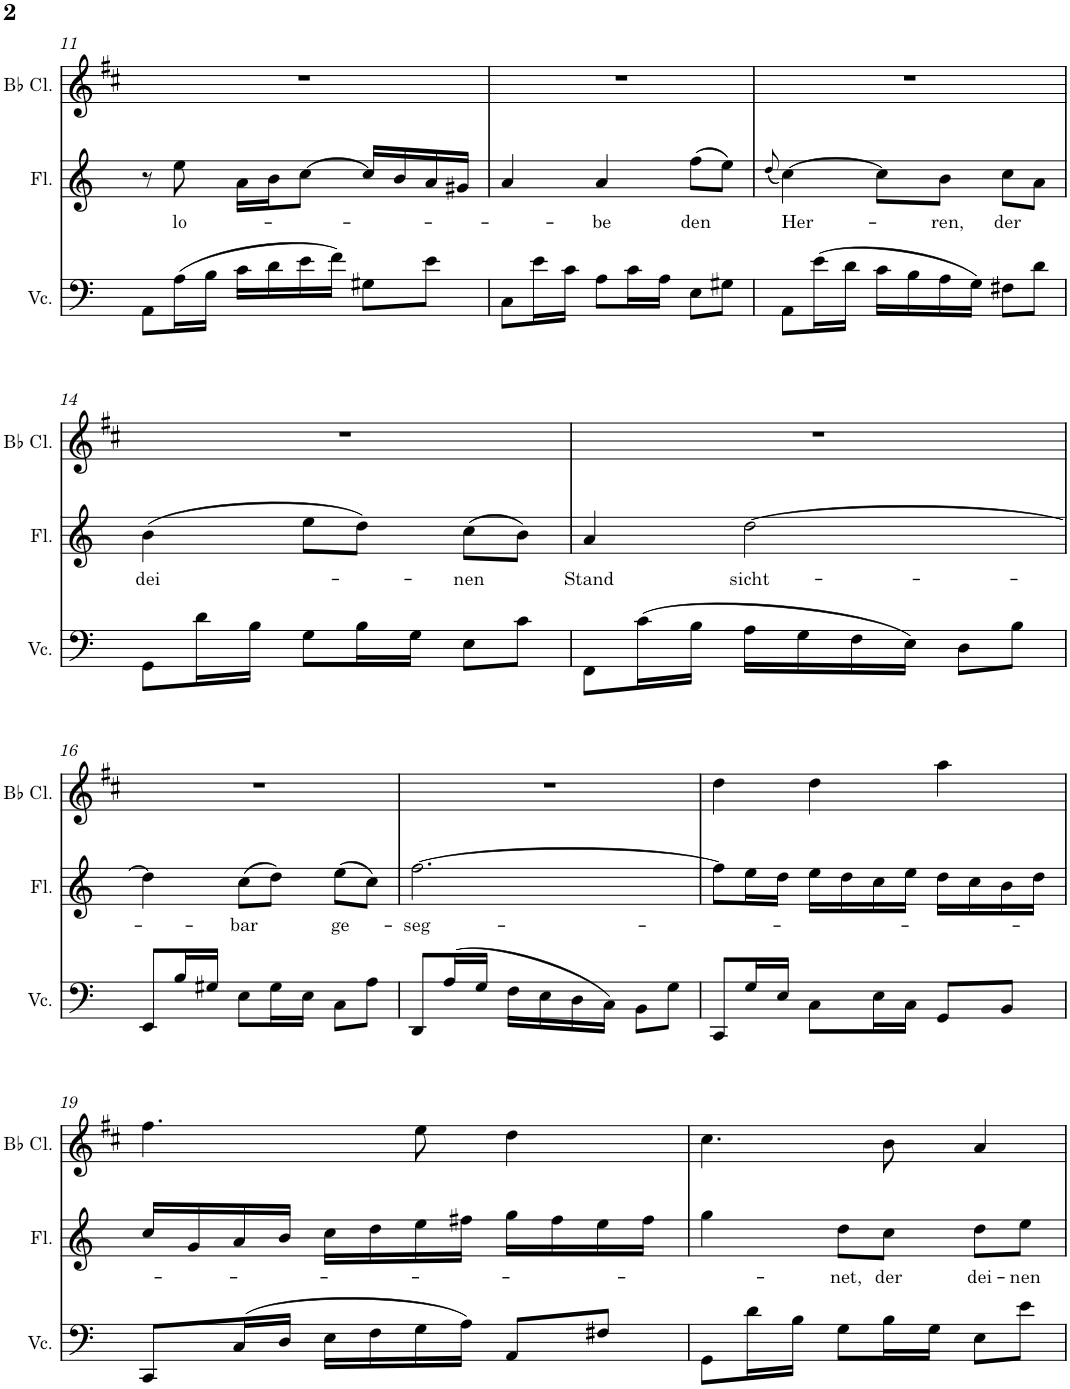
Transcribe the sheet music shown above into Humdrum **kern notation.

**kern	**kern	**text	**kern
*part3	*part2	*part2	*part1
*staff3	*staff2	*staff2	*staff1
*I"Violoncello	*I"Flute	*	*I"Bb Clarinet
*I'Vc.	*I'Fl.	*	*I'Bb Cl.
!!LO:PB:g=z
*clefF4	*clefG2	*	*clefG2
*	*	*	*Trd1c2
*k[]	*k[]	*	*k[f#c#]
*M3/4	*M3/4	*	*M3/4
=11	=11	=11	=11
8AA\L	8r	.	2.r
!	!	!LO:LY:b	!
(16A\L	8ee\	lo	.
16B\JJ	.	.	.
16c\LL	16a\LL	.	.
16d\	16b\J	.	.
16e\	[8cc\J	.	.
16f\JJ)	.	.	.
8G#X\L	16cc/LL]	.	.
.	16b/	.	.
8e\J	16a/	.	.
.	16g#X/JJ	.	.
=12	=12	=12	=12
8C\L	4a/	.	2.r
16e\L	.	.	.
16c\JJ	.	.	.
!	!	!LO:LY:b	!
8A\L	4a/	be	.
16c\L	.	.	.
16A\JJ	.	.	.
!	!	!LO:LY:b	!
8E\L	(8ff\L	den	.
8G#X\J	8ee\J)	.	.
=13	=13	=13	=13
.	(8qdd/	.	.
!	!	!LO:LY:b	!
8AA\L	[4cc\)	Her-	2.r
(16e\L	.	.	.
16d\JJ	.	.	.
16c\LL	8cc\L]	.	.
16B\	.	.	.
!	!	!LO:LY:b	!
16A\	8b\J	ren,	.
16G\JJ)	.	.	.
!	!	!LO:LY:b	!
8F#X\L	8cc\L	der	.
8d\J	8a\J	.	.
!!LO:LB:g=z
=14	=14	=14	=14
!	!	!LO:LY:b	!
8GG\L	(4b\	dei	2.r
16d\L	.	.	.
16B\JJ	.	.	.
8G\L	8ee\L	.	.
16B\L	8dd\J)	.	.
16G\JJ	.	.	.
!	!	!LO:LY:b	!
8E\L	(8cc\L	nen	.
8c\J	8b\J)	.	.
=15	=15	=15	=15
!	!	!LO:LY:b	!
8FF\L	4a/	Stand	2.r
(16c\L	.	.	.
16B\JJ	.	.	.
!	!	!LO:LY:b	!
16A\LL	[2dd\	sicht-	.
16G\	.	.	.
16F\	.	.	.
16E\JJ)	.	.	.
8D\L	.	.	.
8B\J	.	.	.
!!LO:LB:g=z
=16	=16	=16	=16
8EE/L	4dd\]	.	2.r
16B/L	.	.	.
16G#X/JJ	.	.	.
!	!	!LO:LY:b	!
8E\L	(8cc\L	bar	.
16G#\L	8dd\J)	.	.
16E\JJ	.	.	.
!	!	!LO:LY:b	!
8C\L	(8ee\L	ge	.
8A\J	8cc\J)	.	.
=17	=17	=17	=17
!	!	!LO:LY:b	!
8DD/L	[2.ff\	seg-	2.r
(16A/L	.	.	.
16G/JJ	.	.	.
16F\LL	.	.	.
16E\	.	.	.
16D\	.	.	.
16C\JJ)	.	.	.
8BB\L	.	.	.
8G\J	.	.	.
=18	=18	=18	=18
8CC/L	8ff\L]	.	4dd\
16G/L	16ee\L	.	.
16E/JJ	16dd\JJ	.	.
8C\L	16ee\LL	.	4dd\
.	16dd\	.	.
16E\L	16cc\	.	.
16C\JJ	16ee\JJ	.	.
8GG/L	16dd\LL	.	4aa\
.	16cc\	.	.
8BB/J	16b\	.	.
.	16dd\JJ	.	.
!!LO:LB:g=z
=19	=19	=19	=19
8CC/L	16cc/LL	.	4.ff#\
.	16g/	.	.
(16C/L	16a/	.	.
16D/JJ	16b/JJ	.	.
16E\LL	16cc\LL	.	.
16F\	16dd\	.	.
16G\	16ee\	.	8ee\
16A\JJ)	16ff#X\JJ	.	.
8AA/L	16gg\LL	.	4dd\
.	16ff#\	.	.
8F#X/J	16ee\	.	.
.	16ff#\JJ	.	.
=20	=20	=20	=20
8GG\L	4gg\	.	4.cc#\
16d\L	.	.	.
16B\JJ	.	.	.
!	!	!LO:LY:b	!
8G\L	8dd\L	net,	.
!	!	!LO:LY:b	!
16B\L	8cc\J	der	8b\
16G\JJ	.	.	.
!	!	!LO:LY:b	!
8E\L	8dd\L	dei-	4a/
!	!	!LO:LY:b	!
8e\J	8ee\J	nen	.
=	=	=	=
*-	*-	*-	*-
